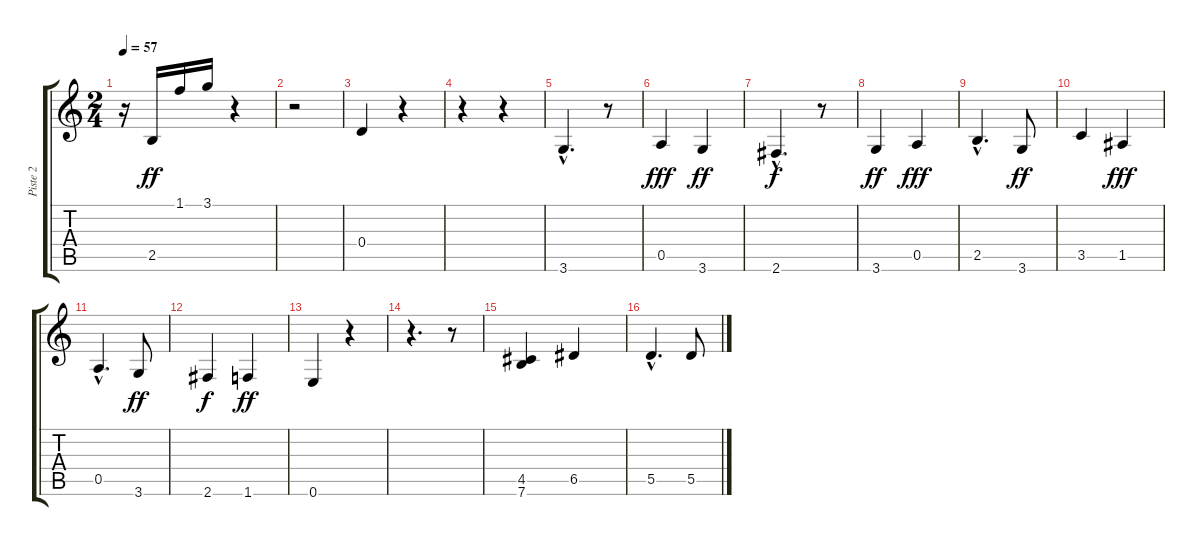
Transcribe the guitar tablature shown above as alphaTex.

\track ("Piste 2" "Piste 2") {instrument acousticguitarnylon}
\staff {score tabs}
\tuning (E4 B3 G3 D3 A2 E2) {hide}
\ts (2 4)
\tempo 57
\clef g2
\ks c
r.16{dy ff} 2.5.16 1.1.16 3.1.16 r.4 |
r.2 |
0.4.4 r.4 |
r.4 r.4 |
3.6{hac}.4{d} r.8 |
0.5.4{dy fff} 3.6.4{dy ff} |
2.6{hac}.4{d dy f} r.8 |
3.6.4{dy ff} 0.5.4{dy fff} |
2.5{hac}.4{d} 3.6.8{dy ff} |
3.5.4 1.5.4{dy fff} |
0.5{hac}.4{d} 3.6.8{dy ff} |
2.6.4{dy f} 1.6.4{dy ff} |
0.6.4 r.4 |
r.4{d} r.8 |
(4.5 7.6).4 6.5.4 |
5.5{hac}.4{d} 5.5.8
